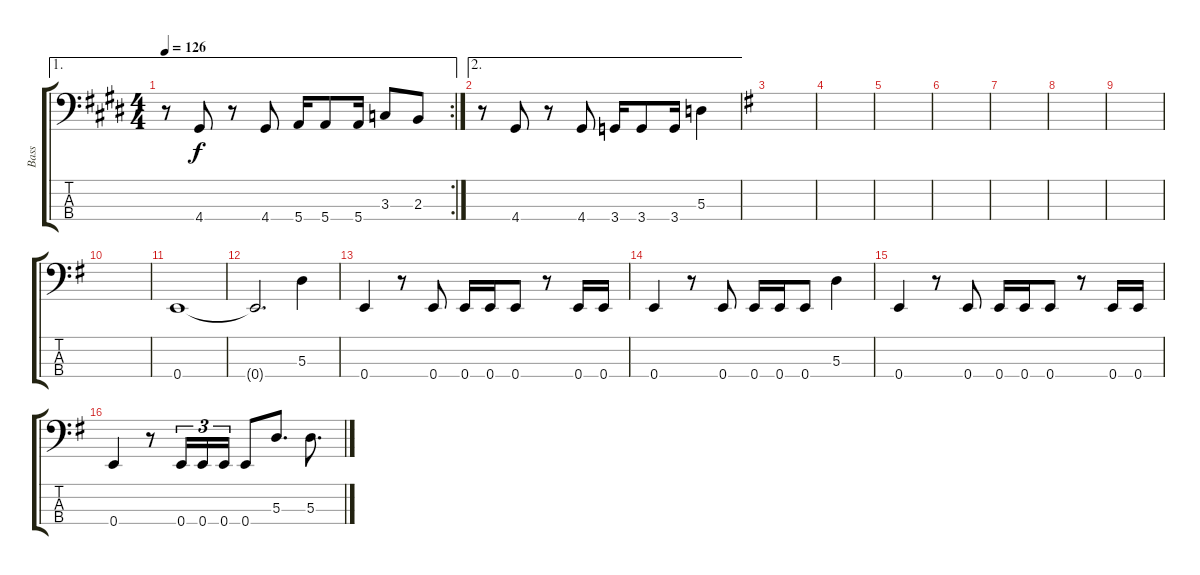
\track ("Bass" "Bass") {instrument electricbassfinger}
\staff {score tabs}
\tuning (G2 D2 A1 E1) {hide}
\ae 1
\rc 2
\ts (4 4)
\tempo 126
\clef f4
\ks c#minor
r.8{dy f} 4.4.8 r.8 4.4.8 5.4.16 5.4.8 5.4.16 3.3.8 2.3.8 |
\ae 2
r.8 4.4.8 r.8 4.4.8 3.4.16 3.4.8 3.4.16 5.3.4 |
\ks eminor
|
|
|
|
|
|
|
|
0.4.1 |
0.4{t}.2{d} 5.3.4 |
0.4.4 r.8 0.4.8 0.4.16 0.4.16 0.4.8 r.8 0.4.16 0.4.16 |
0.4.4 r.8 0.4.8 0.4.16 0.4.16 0.4.8 5.3.4 |
0.4.4 r.8 0.4.8 0.4.16 0.4.16 0.4.8 r.8 0.4.16 0.4.16 |
0.4.4 r.8 0.4.16{tu (3 2)} 0.4.16{tu (3 2)} 0.4.16{tu (3 2)} 0.4.8 5.3.8{d} 5.3.8{d}
